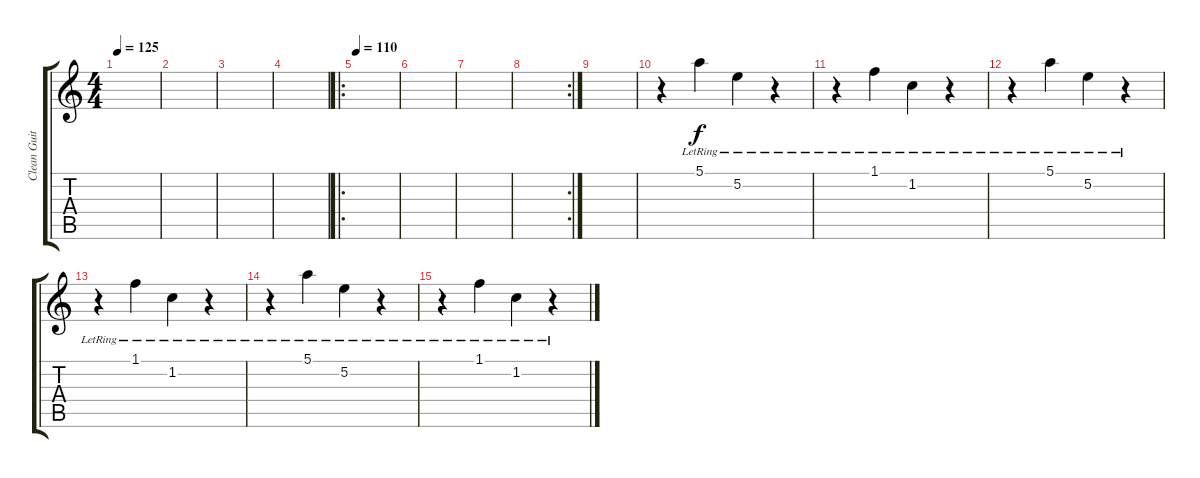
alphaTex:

\track ("Clean Guitar" "Clean Guit") {instrument electricguitarclean bank 110}
\staff {score tabs}
\tuning (E4 B3 G3 D3 A2 E2) {hide}
\ts (4 4)
\tempo 125
\clef g2
\ks c
|
|
|
|
\ro
\tempo 110
|
|
|
\rc 2
|
|
r.4 5.1{lr}.4 5.2{lr}.4 r.4 |
r.4 1.1{lr}.4 1.2{lr}.4 r.4 |
r.4 5.1{lr}.4 5.2{lr}.4 r.4 |
r.4 1.1{lr}.4 1.2{lr}.4 r.4 |
r.4 5.1{lr}.4 5.2{lr}.4 r.4 |
r.4 1.1{lr}.4 1.2{lr}.4 r.4
